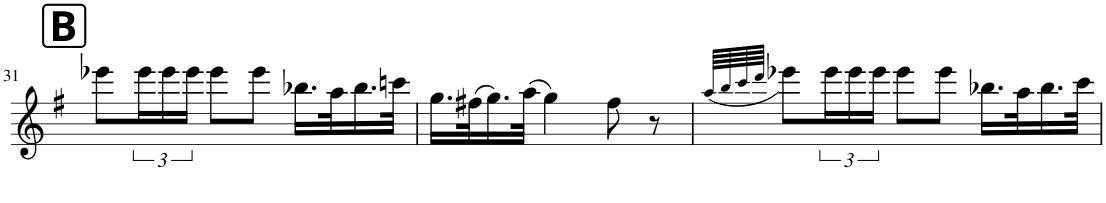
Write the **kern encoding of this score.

**kern
*part1
*staff1
*I"第1バイオリン
!!LO:PB:g=z
*clefG2
*k[f#]
*M3/4
!!LO:REH:place=s1:a:B:cj:fs=19.9975:t=B
=31
8eee-X\L
24eee-\L
24eee-\
24eee-\JJ
8eee-\L
8eee-\J
16.bb-X\LL
32aa\K
16.bb-\
32cccn\JJk
=32
16.gg\LL
(32ff#X\K
16.gg\)
(32aa\JJk
4gg\)
8ff#\
8r
=33
(64qaa/LLLL
64qbb/
64qccc/
64qddd/JJJJ
8eee-X\L)
24eee-\L
24eee-\
24eee-\JJ
8eee-\L
8eee-\J
16.bb-X\LL
32aa\K
16.bb-\
32ccc\JJk
=
*-
